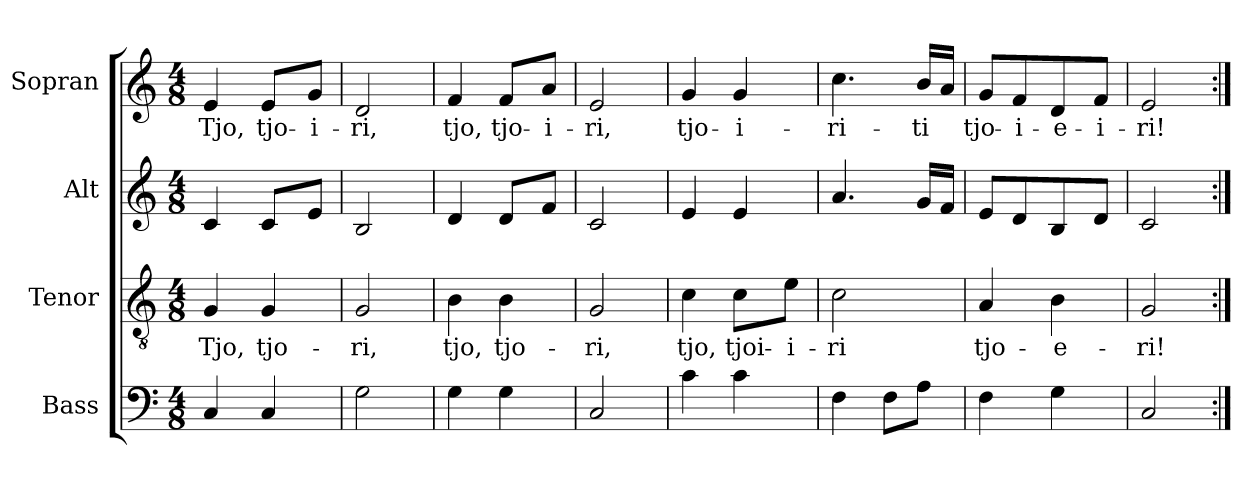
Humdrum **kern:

**kern	**kern	**text	**kern	**kern	**text
*part4	*part3	*part3	*part2	*part1	*part1
*staff4	*staff3	*staff3	*staff2	*staff1	*staff1
*I"Bass	*I"Tenor	*	*I"Alt	*I"Sopran	*
*I'B.	*I'T.	*	*I'A.	*I'S.	*
*clefF4	*clefGv2	*	*clefG2	*clefG2	*
*k[]	*k[]	*	*k[]	*k[]	*
*M4/8	*M4/8	*	*M4/8	*M4/8	*
*MM40	*MM40	*	*MM40	*MM40	*
=1	=1	=1	=1	=1	=1
4C/	4G/	Tjo,	4c/	4e/	Tjo,
4C/	4G/	tjo-	8c/L	8e/L	tjo-
.	.	.	8e/J	8g/J	-i-
=2	=2	=2	=2	=2	=2
2G\	2G/	-ri,	2B/	2d/	-ri,
=3	=3	=3	=3	=3	=3
4G\	4B\	tjo,	4d/	4f/	tjo,
4G\	4B\	tjo-	8d/L	8f/L	tjo-
.	.	.	8f/J	8a/J	-i-
=4	=4	=4	=4	=4	=4
2C/	2G/	-ri,	2c/	2e/	-ri,
=5	=5	=5	=5	=5	=5
4c\	4c\	tjo,	4e/	4g/	tjo-
4c\	8c\L	tjoi-	4e/	4g/	-i-
.	8e\J	-i-	.	.	.
=6	=6	=6	=6	=6	=6
4F\	2c\	-ri	4.a/	4.cc\	-ri-
8F\L	.	.	.	.	.
8A\J	.	.	16g/LL	16b/LL	-ti
.	.	.	16f/JJ	16a/JJ	.
=7	=7	=7	=7	=7	=7
4F\	4A/	tjo-	8e/L	8g/L	tjo-
.	.	.	8d/	8f/	-i-
4G\	4B\	-e-	8B/	8d/	-e-
.	.	.	8d/J	8f/J	-i-
=8	=8	=8	=8	=8	=8
2C/	2G/	-ri!	2c/	2e/	-ri!
=:|!	=:|!	=:|!	=:|!	=:|!	=:|!
*-	*-	*-	*-	*-	*-
